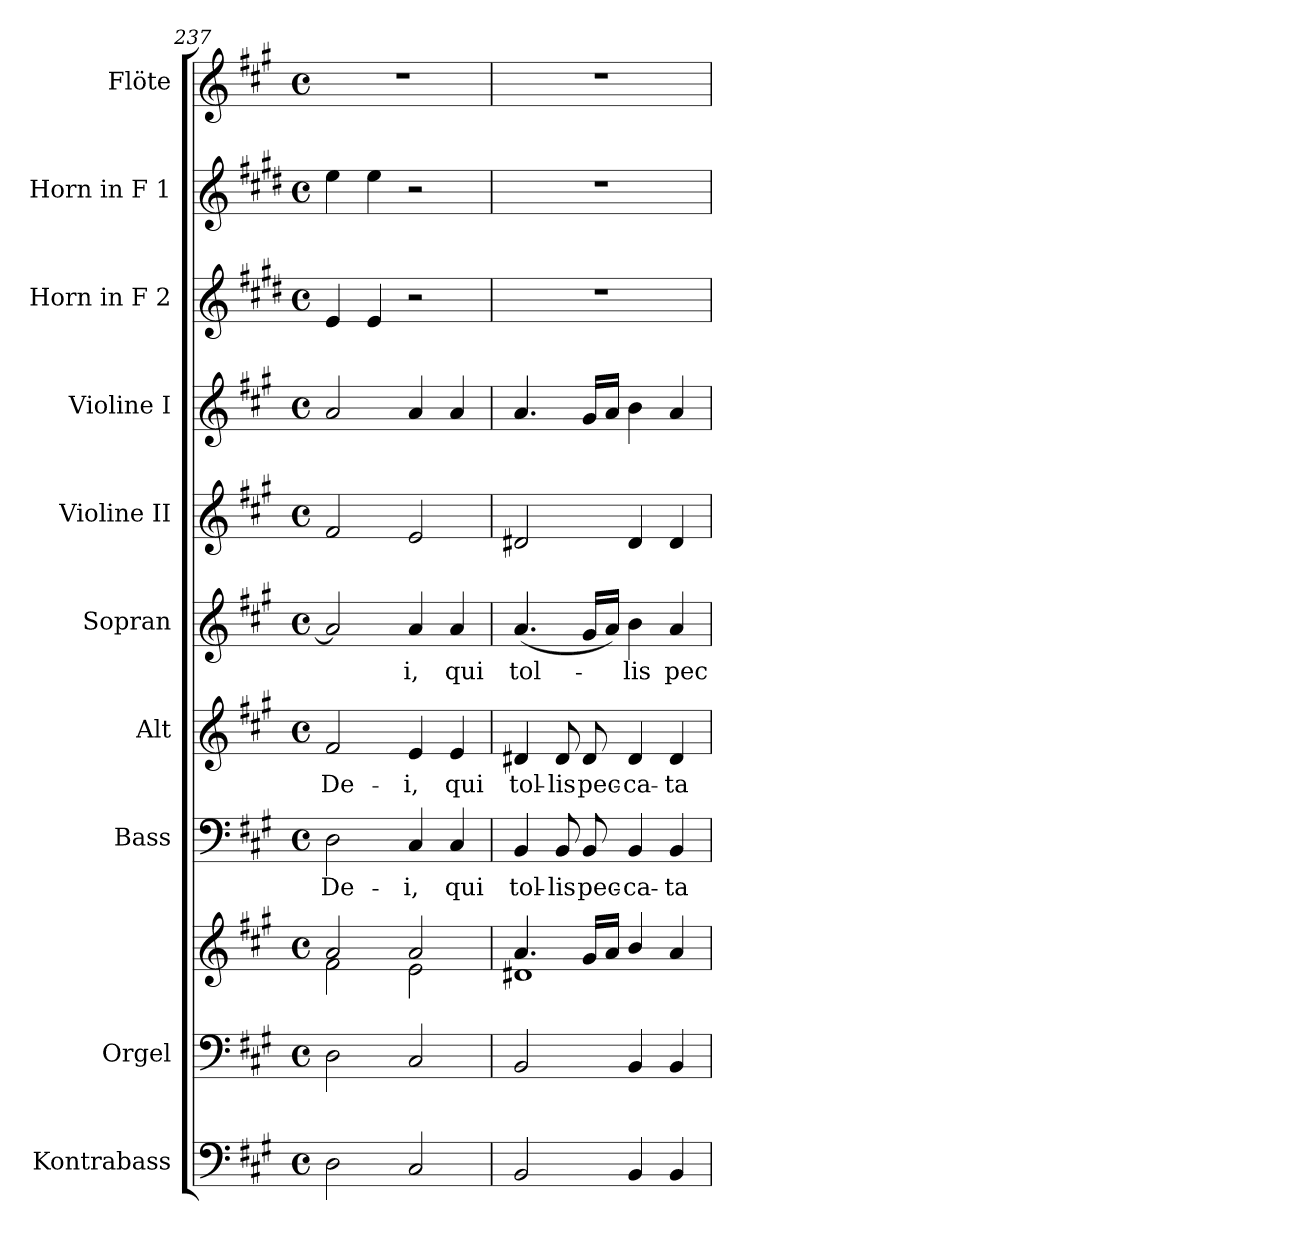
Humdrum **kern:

**kern	**kern	**kern	**kern	**text	**kern	**text	**kern	**text	**kern	**kern	**kern	**kern	**kern
*part10	*part9	*part9	*part8	*part8	*part7	*part7	*part6	*part6	*part5	*part4	*part3	*part2	*part1
*staff11	*staff10	*staff9	*staff8	*staff8	*staff7	*staff7	*staff6	*staff6	*staff5	*staff4	*staff3	*staff2	*staff1
*I"Kontrabass	*I"Orgel	*	*I"Bass	*	*I"Alt	*	*I"Sopran	*	*I"Violine II	*I"Violine I	*I"Horn in F 2	*I"Horn in F 1	*I"Flöte
*I'Kb.	*I'Org.	*	*I'B.	*	*I'A.	*	*I'S.	*	*I'Vl. II	*I'Vl. I	*	*	*I'Fl.
*clefF4	*clefF4	*clefG2	*clefF4	*	*clefG2	*	*clefG2	*	*clefG2	*clefG2	*clefG2	*clefG2	*clefG2
*ITrd7c12	*	*	*	*	*	*	*	*	*	*	*ITrd4c7	*ITrd4c7	*
*k[f#c#g#]	*k[f#c#g#]	*k[f#c#g#]	*k[f#c#g#]	*	*k[f#c#g#]	*	*k[f#c#g#]	*	*k[f#c#g#]	*k[f#c#g#]	*k[f#c#g#]	*k[f#c#g#]	*k[f#c#g#]
*A:	*A:	*A:	*A:	*	*A:	*	*A:	*	*A:	*A:	*A:	*A:	*A:
*M4/4	*M4/4	*M4/4	*M4/4	*	*M4/4	*	*M4/4	*	*M4/4	*M4/4	*M4/4	*M4/4	*M4/4
*met(c)	*met(c)	*met(c)	*met(c)	*	*met(c)	*	*met(c)	*	*met(c)	*met(c)	*met(c)	*met(c)	*met(c)
=237	=237	=237	=237	=237	=237	=237	=237	=237	=237	=237	=237	=237	=237
*	*	*^	*	*	*	*	*	*	*	*	*	*	*
!	!	!	!	!	!LO:LY:b	!	!LO:LY:b	!	!	!	!	!	!	!
2DD\	2D\	2a/	2f#\	2D\	De-	2f#/	De-	2a/]	.	2f#/	2a/	4A/	4a\	1r
.	.	.	.	.	.	.	.	.	.	.	.	4A/	4a\	.
!	!	!	!	!	!LO:LY:b	!	!LO:LY:b	!	!LO:LY:b	!	!	!	!	!
2CC#/	2C#/	2a/	2e\	4C#/	-i,	4e/	-i,	4a/	-i,	2e/	4a/	2r	2r	.
!	!	!	!	!	!LO:LY:b	!	!LO:LY:b	!	!LO:LY:b	!	!	!	!	!
.	.	.	.	4C#/	qui	4e/	qui	4a/	qui	.	4a/	.	.	.
=238	=238	=238	=238	=238	=238	=238	=238	=238	=238	=238	=238	=238	=238	=238
!	!	!	!	!	!LO:LY:b	!	!LO:LY:b	!	!LO:LY:b	!	!	!	!	!
2BBB/	2BB/	4.a/	1d#X	4BB/	tol-	4d#X/	tol-	(<4.a/	tol-	2d#X/	4.a/	1r	1r	1r
!	!	!	!	!	!LO:LY:b	!	!LO:LY:b	!	!	!	!	!	!	!
.	.	.	.	8BB/	-lis	8d#/	-lis	.	.	.	.	.	.	.
!	!	!	!	!	!LO:LY:b	!	!LO:LY:b	!	!	!	!	!	!	!
.	.	16g#/LL	.	8BB/	pec-	8d#/	pec-	16g#/LL	.	.	16g#/LL	.	.	.
.	.	16a/JJ	.	.	.	.	.	16a/JJ)	.	.	16a/JJ	.	.	.
!	!	!	!	!	!LO:LY:b	!	!LO:LY:b	!	!LO:LY:b	!	!	!	!	!
4BBB/	4BB/	4b/	.	4BB/	-ca-	4d#/	-ca-	4b\	-lis	4d#/	4b\	.	.	.
!	!	!	!	!	!LO:LY:b	!	!LO:LY:b	!	!LO:LY:b	!	!	!	!	!
4BBB/	4BB/	4a/	.	4BB/	-ta	4d#/	-ta	4a/	pec-	4d#/	4a/	.	.	.
*	*	*v	*v	*	*	*	*	*	*	*	*	*	*	*
=	=	=	=	=	=	=	=	=	=	=	=	=	=
*-	*-	*-	*-	*-	*-	*-	*-	*-	*-	*-	*-	*-	*-
